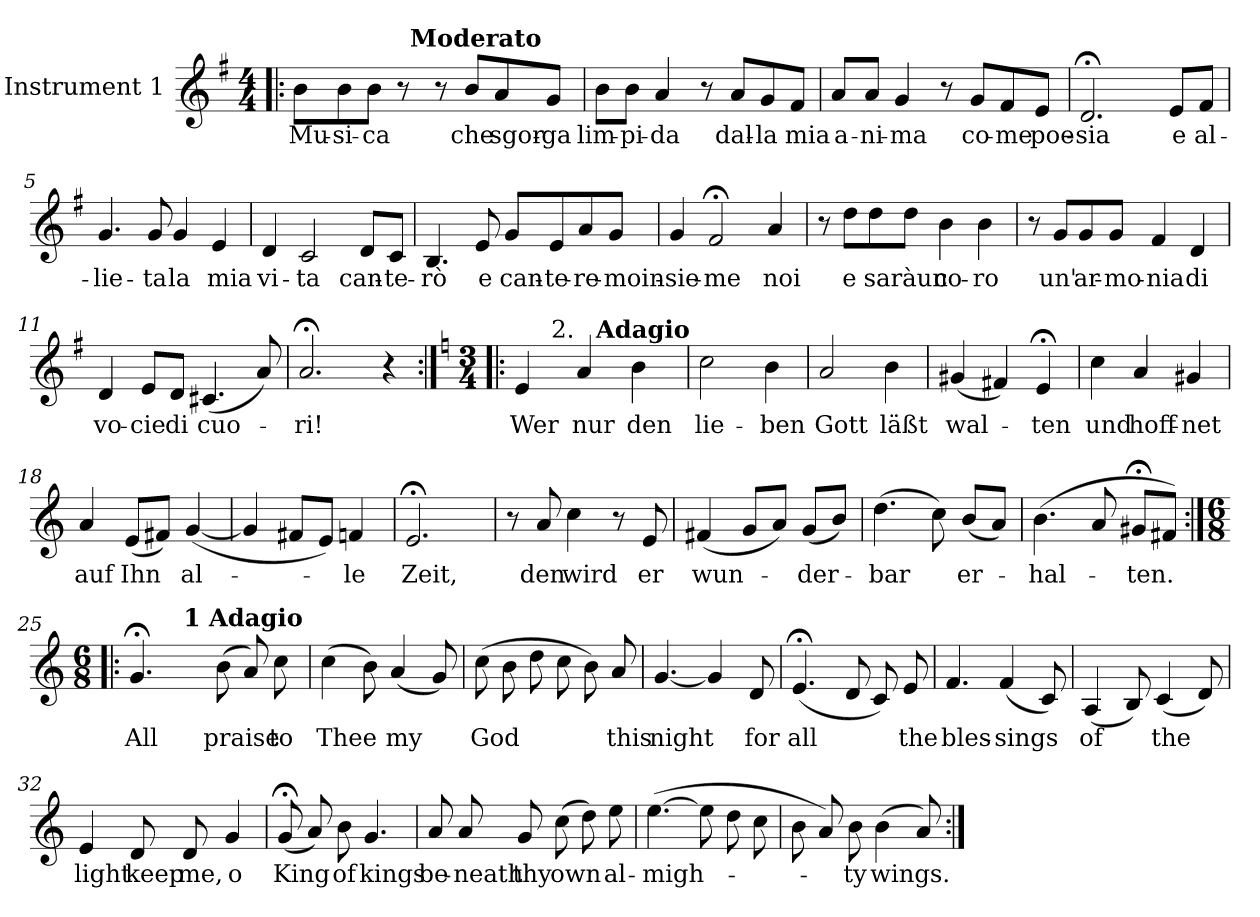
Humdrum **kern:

**kern	**text
*part1	*part1
*staff1	*staff1
*I"Instrument 1	*
!!LO:PB:g=z
*stria5	*
*clefG2	*
*k[f#]	*
*G:	*
*M4/4	*
=1!|:	=1!|:
!	!LO:LY:b:cj
*^	*
8b\L	4ryy	Mu-
!	!	!LO:LY:b:cj
8b\	.	-si-
!	!	!LO:LY:b:cj
8b\J	8ryy	-ca
8r	32ryy	.
!	!LO:TX:a:B:t=Moderato	!
.	2ryy	.
8r	.	.
!	!	!LO:LY:b:cj
8b/L	.	che
!	!	!LO:LY:b:cj
8a/	.	sgor-
!	!	!LO:LY:b:cj
8g/J	.	-ga
.	16.ryy	.
=2	=2	=2
!	!	!LO:LY:b:cj
*v	*v	*
8b\L	lim-
!	!LO:LY:b:cj
8b\J	-pi-
!	!LO:LY:b:cj
4a/	-da
8r	.
!	!LO:LY:b:cj
8a/L	dal-
!	!LO:LY:b:cj
8g/	-la
!	!LO:LY:b:cj
8f#/J	mia
=3	=3
!	!LO:LY:b:cj
8a/L	a-
!	!LO:LY:b:cj
8a/J	-ni-
!	!LO:LY:b:cj
4g/	-ma
8r	.
!	!LO:LY:b:cj
8g/L	co-
!	!LO:LY:b:cj
8f#/	-me
!	!LO:LY:b:cj
8e/J	poe-
=4	=4
!	!LO:LY:b:cj
2.d;</	-sia
!	!LO:LY:b:cj
8e/L	e
!	!LO:LY:b:cj
8f#/J	al-
!!LO:LB:g=z
=5	=5
!	!LO:LY:b:cj
4.g>/	-lie-
!	!LO:LY:b:cj
8g/	-ta
!	!LO:LY:b:cj
4g/	la
!	!LO:LY:b:cj
4e/	mia
=6	=6
!	!LO:LY:b:cj
4d/	vi-
!	!LO:LY:b:cj
2c/	-ta
!	!LO:LY:b:cj
8d/L	can-
!	!LO:LY:b:cj
8c/J	-te-
=7	=7
!	!LO:LY:b:cj
4.B/	-rò
!	!LO:LY:b:cj
8e/	e
!	!LO:LY:b:cj
8g/L	can-
!	!LO:LY:b:cj
8e/	-te-
!	!LO:LY:b:cj
8a/	-re-
!	!LO:LY:b:cj
8g/J	-moin-
=8	=8
!	!LO:LY:b:cj
4g/	-sie-
!	!LO:LY:b:cj
2f#;</	-me
!	!LO:LY:b:cj
4a/	noi
!!LO:LB:g=z
=9	=9
8r	.
!	!LO:LY:b:cj
8dd\L	e
!	!LO:LY:b
8dd\	saràun
8dd\J	.
!	!LO:LY:b:cj
4b\	co-
!	!LO:LY:b:cj
4b\	-ro
=10	=10
8r	.
!	!LO:LY:b:cj
8g/L	un'
!	!LO:LY:b:cj
8g/	ar-
!	!LO:LY:b:cj
8g/J	-mo-
!	!LO:LY:b:cj
4f#/	-nia
!	!LO:LY:b:cj
4d/	di
=11	=11
!	!LO:LY:b:cj
4d/	vo-
!	!LO:LY:b:cj
8e/L	-cie
!	!LO:LY:b:cj
8d/J	di
!	!LO:LY:b:cj
(<4.c#X/	cuo-
8a/)	.
=12	=12
!	!LO:LY:b:cj
2.a;</	-ri!
4r	.
!!LO:LB:g=z
=13:|!|:	=13:|!|:
*k[]	*
*C:	*
*M3/4	*
!	!LO:LY:b:cj
*^	*
*	*^	*
4e>/	8ryy	4ryy	Wer
.	64ryy	.	.
!	!LO:TX:a:t=2.	!	!
.	2ryy	.	.
!	!	!	!LO:LY:b:cj
4a/	.	16ryy	nur
!	!	!LO:TX:a:B:t=Adagio	!
.	.	4..ryy	.
!	!	!	!LO:LY:b:cj
4b\	.	.	den
.	16..ryy	.	.
=14	=14	=14	=14
!	!	!	!LO:LY:b:cj
*v	*v	*v	*
2cc\	lie-
!	!LO:LY:b:cj
4b\	-ben
=15	=15
!	!LO:LY:b:cj
2a/	Gott
!	!LO:LY:b:cj
4b\	läßt
=16	=16
!	!LO:LY:b:cj
(<4g#X/	wal-
4f#X/)	.
!	!LO:LY:b:cj
4e;</	-ten
!!LO:LB:g=z
=17	=17
!	!LO:LY:b:cj
4cc>\	und
!	!LO:LY:b:cj
4a/	hoff-
!	!LO:LY:b:cj
4g#X/	-net
=18	=18
!	!LO:LY:b:cj
4a/	auf
!	!LO:LY:b:cj
(<8e/L	Ihn
8f#X/J)	.
!	!LO:LY:b:cj
(<[<4g/	al-
=19	=19
4g/]	.
8f#X/L	.
8e/J)	.
!	!LO:LY:b:cj
4fn/	-le
=20	=20
!	!LO:LY:b:cj
2.e;</	Zeit,
!!LO:LB:g=z
=21	=21
8r	.
!	!LO:LY:b:cj
8a/	den
!	!LO:LY:b:cj
4cc\	wird
8r	.
!	!LO:LY:b:cj
8e/	er
=22	=22
!	!LO:LY:b:cj
(<4f#X/	wun-
8g/L	.
8a/J)	.
!	!LO:LY:b:cj
(<8g/L	-der-
8b/J)	.
=23	=23
!	!LO:LY:b:cj
(>4.dd\	-bar
8cc\)	.
!	!LO:LY:b:cj
(<8b/L	er-
8a/J)	.
=24	=24
!	!LO:LY:b:cj
(>4.b\	-hal-
8a/	.
!	!LO:LY:b
8g#X;</L	-ten.
8f#X/J)	.
!!LO:PB:g=z
=25:|!|:	=25:|!|:
*M6/8	*
!	!LO:LY:b:cj
*^	*
4.g;</	8ryy	All
.	16ryy	.
.	64ryy	.
!	!LO:TX:a:B:t=1 Adagio	!
.	2ryy	.
!	!	!LO:LY:b
(>8b\	.	praise
8a/)	.	.
!	!	!LO:LY:b:cj
8cc\	.	to
.	32.ryy	.
=26	=26	=26
!	!	!LO:LY:b
*v	*v	*
(>4cc\	Thee
8b\)	.
!	!LO:LY:b:cj
(<4a/	my
8g/)	.
=27	=27
!	!LO:LY:b
(>8cc\	God
8b\	.
8dd\	.
8cc\	.
8b\)	.
!	!LO:LY:b:cj
8a/	this
=28	=28
!	!LO:LY:b
[<4.g/	night
4g/]	.
!	!LO:LY:b:cj
8d/	for
!!LO:LB:g=z
=29	=29
!	!LO:LY:b:cj
(<4.e;<>/	all
8d/	.
8c/)	.
!	!LO:LY:b:cj
8e/	the
=30	=30
!	!LO:LY:b:cj
4.f/	bles-
!	!LO:LY:b
(<4f/	-sings
8c/)	.
=31	=31
!	!LO:LY:b:cj
(<4A/	of
8B/)	.
!	!LO:LY:b:cj
(<4c/	the
8d/)	.
=32	=32
!	!LO:LY:b:cj
4e/	light
!	!LO:LY:b:cj
8d/	keep
!	!LO:LY:b:cj
8d/	me,
!	!LO:LY:b:cj
4g/	o
!!LO:LB:g=z
=33	=33
!	!LO:LY:b
(<8g;<>/	King
8a/)	.
!	!LO:LY:b:cj
8b\	of
!	!LO:LY:b:cj
4.g/	kings
=34	=34
!	!LO:LY:b:cj
8a/	be-
!	!LO:LY:b:cj
8a/	-neath
!	!LO:LY:b:cj
8g/	thy
!	!LO:LY:b
(>8cc\	own
8dd\)	.
!	!LO:LY:b:cj
8ee\	al-
=35	=35
!	!LO:LY:b:cj
(>[>4.ee\	-migh-
8ee\]	.
8dd\	.
8cc\	.
=36	=36
8b\	.
8a/)	.
!	!LO:LY:b:cj
8b\	-ty
!	!LO:LY:b
(>4b\	wings.
8a/)	.
=:|!	=:|!
*-	*-
